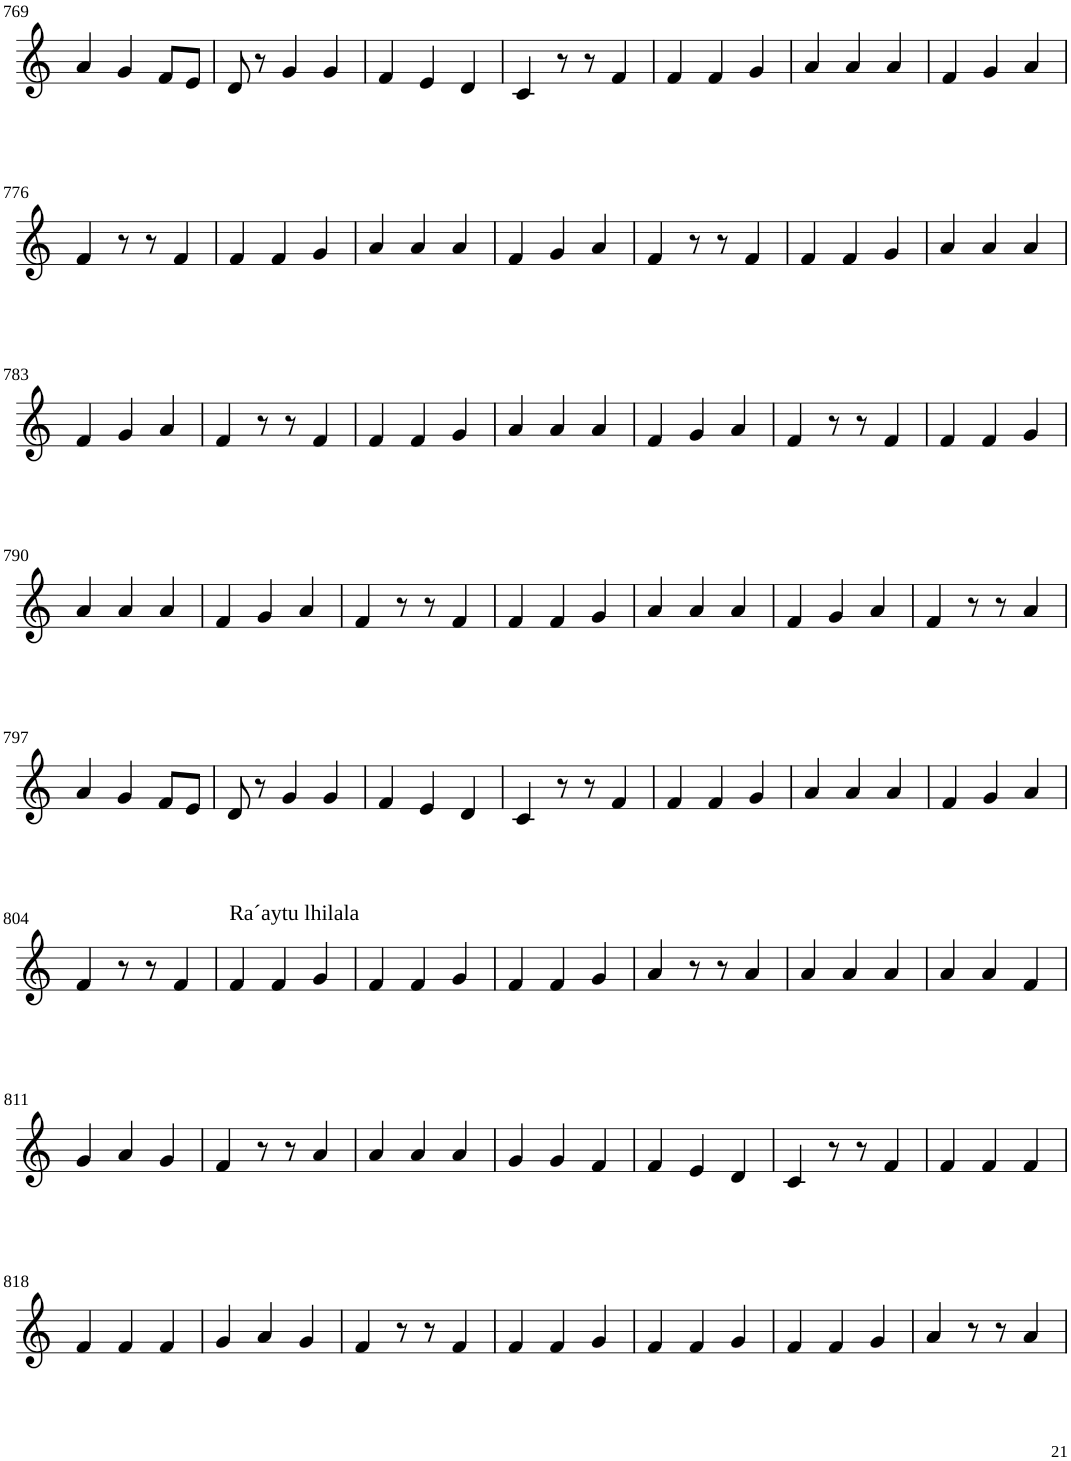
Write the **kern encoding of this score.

**kern
*part1
*staff1
*I"Violin
!!LO:PB:g=z
*clefG2
*k[]
*M6/8
=769
4a/
4g/
8f/L
8e/J
=770
8d/
8r
4g/
4g/
=771
4f/
4e/
4d/
=772
4c/
8r
8r
4f/
=773
4f/
4f/
4g/
=774
4a/
4a/
4a/
=775
4f/
4g/
4a/
!!LO:LB:g=z
=776
4f/
8r
8r
4f/
=777
4f/
4f/
4g/
=778
4a/
4a/
4a/
=779
4f/
4g/
4a/
=780
4f/
8r
8r
4f/
=781
4f/
4f/
4g/
=782
4a/
4a/
4a/
!!LO:LB:g=z
=783
4f/
4g/
4a/
=784
4f/
8r
8r
4f/
=785
4f/
4f/
4g/
=786
4a/
4a/
4a/
=787
4f/
4g/
4a/
=788
4f/
8r
8r
4f/
=789
4f/
4f/
4g/
!!LO:LB:g=z
=790
4a/
4a/
4a/
=791
4f/
4g/
4a/
=792
4f/
8r
8r
4f/
=793
4f/
4f/
4g/
=794
4a/
4a/
4a/
=795
4f/
4g/
4a/
=796
4f/
8r
8r
4a/
!!LO:LB:g=z
=797
4a/
4g/
8f/L
8e/J
=798
8d/
8r
4g/
4g/
=799
4f/
4e/
4d/
=800
4c/
8r
8r
4f/
=801
4f/
4f/
4g/
=802
4a/
4a/
4a/
=803
4f/
4g/
4a/
!!LO:LB:g=z
=804
4f/
8r
8r
4f/
=805
!LO:TX:a:t=Ra´aytu lhilala
4f/
4f/
4g/
=806
4f/
4f/
4g/
=807
4f/
4f/
4g/
=808
4a/
8r
8r
4a/
=809
4a/
4a/
4a/
=810
4a/
4a/
4f/
!!LO:LB:g=z
=811
4g/
4a/
4g/
=812
4f/
8r
8r
4a/
=813
4a/
4a/
4a/
=814
4g/
4g/
4f/
=815
4f/
4e/
4d/
=816
4c/
8r
8r
4f/
=817
4f/
4f/
4f/
!!LO:LB:g=z
=818
4f/
4f/
4f/
=819
4g/
4a/
4g/
=820
4f/
8r
8r
4f/
=821
4f/
4f/
4g/
=822
4f/
4f/
4g/
=823
4f/
4f/
4g/
=824
4a/
8r
8r
4a/
=
*-
